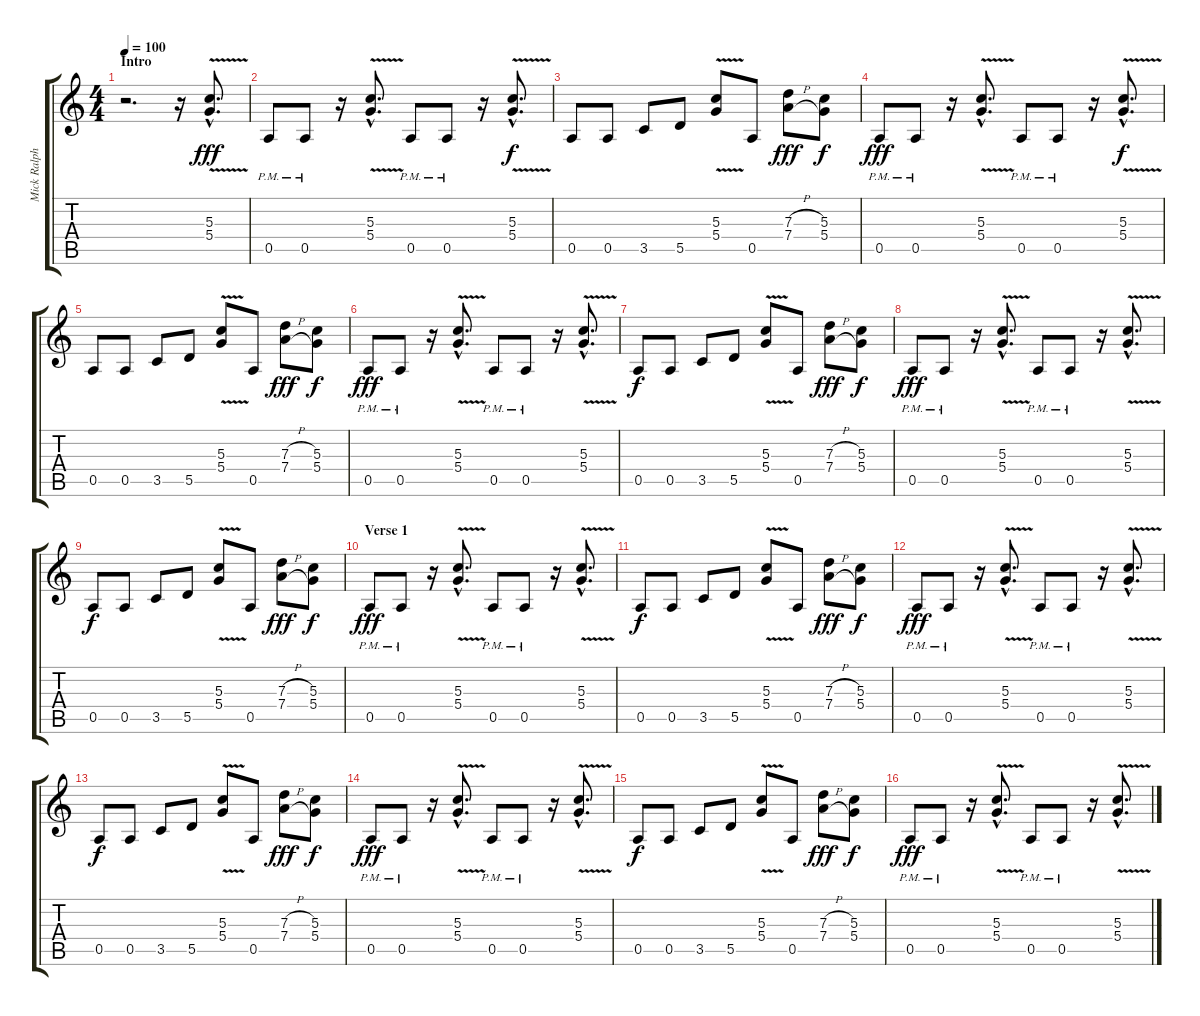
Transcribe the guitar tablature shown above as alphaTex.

\track ("Mick Ralphs" "Mick Ralph") {instrument overdrivenguitar}
\staff {score tabs}
\tuning (E4 B3 G3 D3 A2 E2) {hide}
\ts (4 4)
\section ("" "Intro")
\tempo 100
\clef g2
\ks c
r.2{d dy fff instrument overdrivenguitar} r.16 (5.3{v hac} 5.4{v hac}).8{d volume 16 balance 12} |
0.5{pm}.8 0.5{pm}.8 r.16 (5.3{v hac} 5.4{v hac}).8{d} 0.5{pm}.8 0.5{pm}.8 r.16 (5.3{v hac} 5.4{v hac}).8{d dy f} |
0.5.8 0.5.8 3.5.8 5.5.8 (5.3{v} 5.4{v}).8 0.5.8 (7.3{h} 7.4{h}).8{dy fff} (5.3 5.4).8{dy f} |
0.5{pm}.8{dy fff} 0.5{pm}.8 r.16 (5.3{v hac} 5.4{v hac}).8{d} 0.5{pm}.8 0.5{pm}.8 r.16 (5.3{v hac} 5.4{v hac}).8{d dy f} |
0.5.8 0.5.8 3.5.8 5.5.8 (5.3{v} 5.4{v}).8 0.5.8 (7.3{h} 7.4{h}).8{dy fff} (5.3 5.4).8{dy f} |
0.5{pm}.8{dy fff} 0.5{pm}.8 r.16 (5.3{v hac} 5.4{v hac}).8{d} 0.5{pm}.8 0.5{pm}.8 r.16 (5.3{v hac} 5.4{v hac}).8{d} |
0.5.8{dy f} 0.5.8 3.5.8 5.5.8 (5.3{v} 5.4{v}).8 0.5.8 (7.3{h} 7.4{h}).8{dy fff} (5.3 5.4).8{dy f} |
0.5{pm}.8{dy fff} 0.5{pm}.8 r.16 (5.3{v hac} 5.4{v hac}).8{d} 0.5{pm}.8 0.5{pm}.8 r.16 (5.3{v hac} 5.4{v hac}).8{d} |
0.5.8{dy f} 0.5.8 3.5.8 5.5.8 (5.3{v} 5.4{v}).8 0.5.8 (7.3{h} 7.4{h}).8{dy fff} (5.3 5.4).8{dy f} |
\section ("" "Verse 1")
0.5{pm}.8{dy fff} 0.5{pm}.8 r.16 (5.3{v hac} 5.4{v hac}).8{d} 0.5{pm}.8 0.5{pm}.8 r.16 (5.3{v hac} 5.4{v hac}).8{d} |
0.5.8{dy f} 0.5.8 3.5.8 5.5.8 (5.3{v} 5.4{v}).8 0.5.8 (7.3{h} 7.4{h}).8{dy fff} (5.3 5.4).8{dy f} |
0.5{pm}.8{dy fff} 0.5{pm}.8 r.16 (5.3{v hac} 5.4{v hac}).8{d} 0.5{pm}.8 0.5{pm}.8 r.16 (5.3{v hac} 5.4{v hac}).8{d} |
0.5.8{dy f} 0.5.8 3.5.8 5.5.8 (5.3{v} 5.4{v}).8 0.5.8 (7.3{h} 7.4{h}).8{dy fff} (5.3 5.4).8{dy f} |
0.5{pm}.8{dy fff} 0.5{pm}.8 r.16 (5.3{v hac} 5.4{v hac}).8{d} 0.5{pm}.8 0.5{pm}.8 r.16 (5.3{v hac} 5.4{v hac}).8{d} |
0.5.8{dy f} 0.5.8 3.5.8 5.5.8 (5.3{v} 5.4{v}).8 0.5.8 (7.3{h} 7.4{h}).8{dy fff} (5.3 5.4).8{dy f} |
0.5{pm}.8{dy fff} 0.5{pm}.8 r.16 (5.3{v hac} 5.4{v hac}).8{d} 0.5{pm}.8 0.5{pm}.8 r.16 (5.3{v hac} 5.4{v hac}).8{d}
